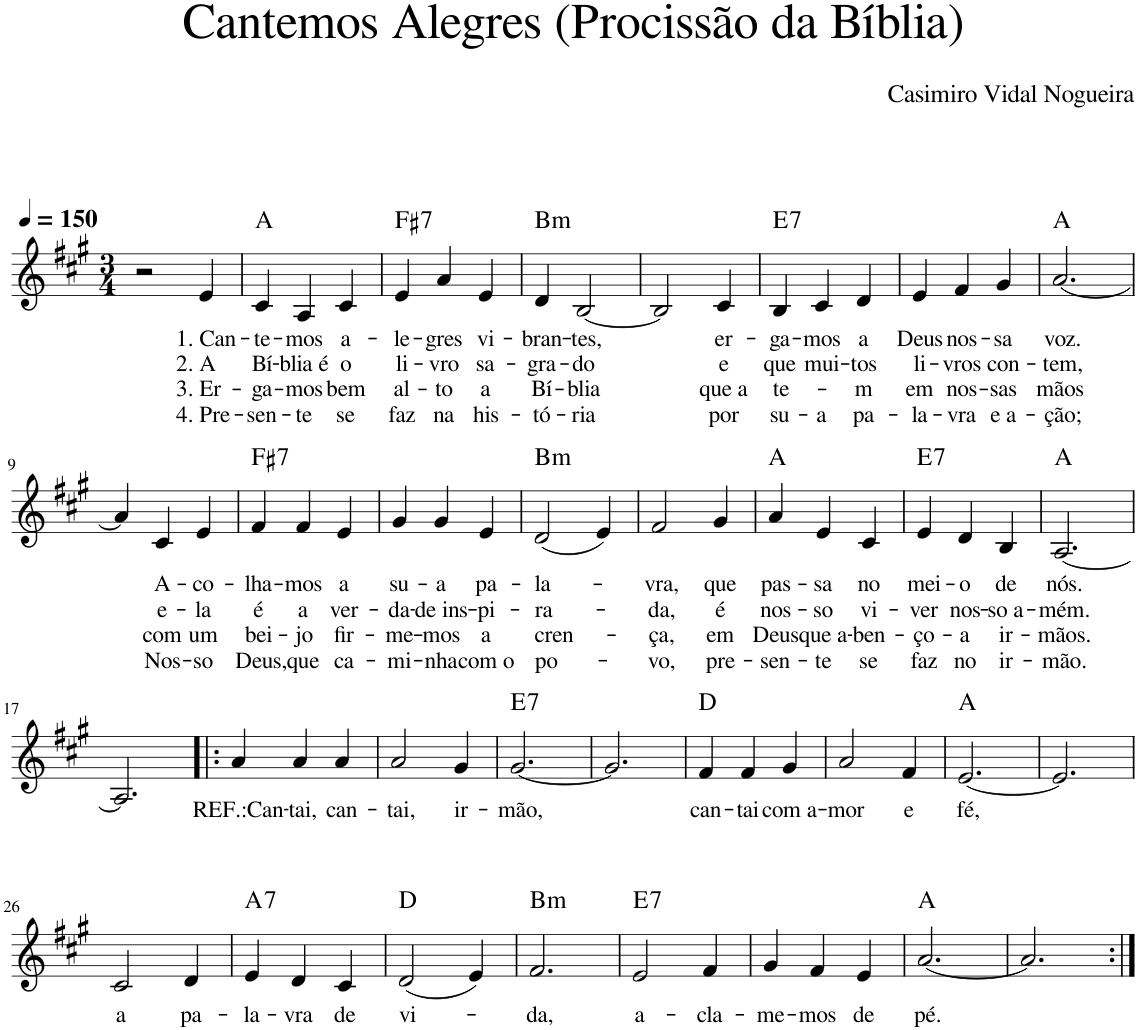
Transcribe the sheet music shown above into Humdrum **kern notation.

**kern	**text	**text	**text	**text	**harte
*part1	*part1	*part1	*part1	*part1	*part1
*staff1	*staff1	*staff1	*staff1	*staff1	*
*I"Voz	*	*	*	*	*
*I'Vo.	*	*	*	*	*
*clefG2	*	*	*	*	*
*k[f#c#g#]	*	*	*	*	*
*M3/4	*	*	*	*	*
*MM150	*	*	*	*	*
=1	=1	=1	=1	=1	=1
2r	.	.	.	.	.
!	!LO:LY:b	!LO:LY:b	!LO:LY:b	!LO:LY:b	!
4e/	1. Can-	2. A	3. Er-	4. Pre-	.
=2	=2	=2	=2	=2	=2
!	!LO:LY:b	!LO:LY:b	!LO:LY:b	!LO:LY:b	!
4c#/	-te-	Bí-	-ga-	-sen-	A:maj
!	!LO:LY:b	!LO:LY:b	!LO:LY:b	!LO:LY:b	!
4A/	-mos	-blia é	-mos	-te	.
!	!LO:LY:b	!LO:LY:b	!LO:LY:b	!LO:LY:b	!
4c#/	a-	o	bem	se	.
=3	=3	=3	=3	=3	=3
!	!LO:LY:b	!LO:LY:b	!LO:LY:b	!LO:LY:b	!LO:H:kt=7
4e/	-le-	li-	al-	faz	F#:7
!	!LO:LY:b	!LO:LY:b	!LO:LY:b	!LO:LY:b	!
4a/	-gres	-vro	-to	na	.
!	!LO:LY:b	!LO:LY:b	!LO:LY:b	!LO:LY:b	!
4e/	vi-	sa-	a	his-	.
=4	=4	=4	=4	=4	=4
!	!LO:LY:b	!LO:LY:b	!LO:LY:b	!LO:LY:b	!LO:H:kt=m
4d/	-bran-	-gra-	Bí-	-tó-	B:min
!	!LO:LY:b	!LO:LY:b	!LO:LY:b	!LO:LY:b	!
[2B/	-tes,	-do	-blia	-ria	.
=5	=5	=5	=5	=5	=5
2B/]	.	.	.	.	.
!	!LO:LY:b	!LO:LY:b	!LO:LY:b	!LO:LY:b	!
4c#/	er-	e	que a	por	.
=6	=6	=6	=6	=6	=6
!	!LO:LY:b	!LO:LY:b	!LO:LY:b	!LO:LY:b	!LO:H:kt=7
4B/	-ga-	que	te-	su-	E:7
!	!LO:LY:b	!LO:LY:b	!	!LO:LY:b	!
4c#/	-mos	mui-	.	-a	.
!	!LO:LY:b	!LO:LY:b	!LO:LY:b	!LO:LY:b	!
4d/	a	-tos	-m	pa-	.
=7	=7	=7	=7	=7	=7
!	!LO:LY:b	!LO:LY:b	!LO:LY:b	!LO:LY:b	!
4e/	Deus	li-	em	-la-	.
!	!LO:LY:b	!LO:LY:b	!LO:LY:b	!LO:LY:b	!
4f#/	nos-	-vros	nos-	-vra	.
!	!LO:LY:b	!LO:LY:b	!LO:LY:b	!LO:LY:b	!
4g#/	-sa	con-	-sas	e a-	.
=8	=8	=8	=8	=8	=8
!	!LO:LY:b	!LO:LY:b	!LO:LY:b	!LO:LY:b	!
[2.a/	voz.	-tem,	mãos	-ção;	A:maj
!!LO:LB:g=z
=9	=9	=9	=9	=9	=9
4a/]	.	.	.	.	.
!	!LO:LY:b	!LO:LY:b	!LO:LY:b	!LO:LY:b	!
4c#/	A-	e-	com	Nos-	.
!	!LO:LY:b	!LO:LY:b	!LO:LY:b	!LO:LY:b	!
4e/	-co-	-la	um	-so	.
=10	=10	=10	=10	=10	=10
!	!LO:LY:b	!LO:LY:b	!LO:LY:b	!LO:LY:b	!LO:H:kt=7
4f#/	-lha-	é	bei-	Deus,	F#:7
!	!LO:LY:b	!LO:LY:b	!LO:LY:b	!LO:LY:b	!
4f#/	-mos	a	-jo	que	.
!	!LO:LY:b	!LO:LY:b	!LO:LY:b	!LO:LY:b	!
4e/	a	ver-	fir-	ca-	.
=11	=11	=11	=11	=11	=11
!	!LO:LY:b	!LO:LY:b	!LO:LY:b	!LO:LY:b	!
4g#/	su-	-da-	-me-	-mi-	.
!	!LO:LY:b	!LO:LY:b	!LO:LY:b	!LO:LY:b	!
4g#/	-a	-de ins-	-mos	-nha	.
!	!LO:LY:b	!LO:LY:b	!LO:LY:b	!LO:LY:b	!
4e/	pa-	-pi-	a	com o	.
=12	=12	=12	=12	=12	=12
!	!LO:LY:b	!LO:LY:b	!LO:LY:b	!LO:LY:b	!LO:H:kt=m
(2d/	-la-	-ra-	cren-	po-	B:min
4e/)	.	.	.	.	.
=13	=13	=13	=13	=13	=13
!	!LO:LY:b	!LO:LY:b	!LO:LY:b	!LO:LY:b	!
2f#/	-vra,	-da,	-ça,	-vo,	.
!	!LO:LY:b	!LO:LY:b	!LO:LY:b	!LO:LY:b	!
4g#/	que	é	em	pre-	.
=14	=14	=14	=14	=14	=14
!	!LO:LY:b	!LO:LY:b	!LO:LY:b	!LO:LY:b	!
4a/	pas-	nos-	Deus	-sen-	A:maj
!	!LO:LY:b	!LO:LY:b	!LO:LY:b	!LO:LY:b	!
4e/	-sa	-so	que a-	-te	.
!	!LO:LY:b	!LO:LY:b	!LO:LY:b	!LO:LY:b	!
4c#/	no	vi-	-ben-	se	.
=15	=15	=15	=15	=15	=15
!	!LO:LY:b	!LO:LY:b	!LO:LY:b	!LO:LY:b	!LO:H:kt=7
4e/	mei-	-ver	-ço-	faz	E:7
!	!LO:LY:b	!LO:LY:b	!LO:LY:b	!LO:LY:b	!
4d/	-o	nos-	-a	no	.
!	!LO:LY:b	!LO:LY:b	!LO:LY:b	!LO:LY:b	!
4B/	de	-so a-	ir-	ir-	.
=16	=16	=16	=16	=16	=16
!	!LO:LY:b	!LO:LY:b	!LO:LY:b	!LO:LY:b	!
[2.A/	nós.	-mém.	-mãos.	-mão.	A:maj
!!LO:LB:g=z
=17	=17	=17	=17	=17	=17
2.A/]	.	.	.	.	.
=18!|:	=18!|:	=18!|:	=18!|:	=18!|:	=18!|:
!	!LO:LY:b	!	!	!	!
4a/	REF.:Can-	.	.	.	.
!	!LO:LY:b	!	!	!	!
4a/	-tai,	.	.	.	.
!	!LO:LY:b	!	!	!	!
4a/	can-	.	.	.	.
=19	=19	=19	=19	=19	=19
!	!LO:LY:b	!	!	!	!
2a/	-tai,	.	.	.	.
!	!LO:LY:b	!	!	!	!
4g#/	ir-	.	.	.	.
=20	=20	=20	=20	=20	=20
!	!LO:LY:b	!	!	!	!LO:H:kt=7
[2.g#/	-mão,	.	.	.	E:7
=21	=21	=21	=21	=21	=21
2.g#/]	.	.	.	.	.
=22	=22	=22	=22	=22	=22
!	!LO:LY:b	!	!	!	!
4f#/	can-	.	.	.	D:maj
!	!LO:LY:b	!	!	!	!
4f#/	-tai	.	.	.	.
!	!LO:LY:b	!	!	!	!
4g#/	com a-	.	.	.	.
=23	=23	=23	=23	=23	=23
!	!LO:LY:b	!	!	!	!
2a/	-mor	.	.	.	.
!	!LO:LY:b	!	!	!	!
4f#/	e	.	.	.	.
=24	=24	=24	=24	=24	=24
!	!LO:LY:b	!	!	!	!
[2.e/	fé,	.	.	.	A:maj
=25	=25	=25	=25	=25	=25
2.e/]	.	.	.	.	.
!!LO:LB:g=z
=26	=26	=26	=26	=26	=26
!	!LO:LY:b	!	!	!	!
2c#/	a	.	.	.	.
!	!LO:LY:b	!	!	!	!
4d/	pa-	.	.	.	.
=27	=27	=27	=27	=27	=27
!	!LO:LY:b	!	!	!	!LO:H:kt=7
4e/	-la-	.	.	.	A:7
!	!LO:LY:b	!	!	!	!
4d/	-vra	.	.	.	.
!	!LO:LY:b	!	!	!	!
4c#/	de	.	.	.	.
=28	=28	=28	=28	=28	=28
!	!LO:LY:b	!	!	!	!
(2d/	vi-	.	.	.	D:maj
4e/)	.	.	.	.	.
=29	=29	=29	=29	=29	=29
!	!LO:LY:b	!	!	!	!LO:H:kt=m
2.f#/	-da,	.	.	.	B:min
=30	=30	=30	=30	=30	=30
!	!LO:LY:b	!	!	!	!LO:H:kt=7
2e/	a-	.	.	.	E:7
!	!LO:LY:b	!	!	!	!
4f#/	-cla-	.	.	.	.
=31	=31	=31	=31	=31	=31
!	!LO:LY:b	!	!	!	!
4g#/	-me-	.	.	.	.
!	!LO:LY:b	!	!	!	!
4f#/	-mos	.	.	.	.
!	!LO:LY:b	!	!	!	!
4e/	de	.	.	.	.
=32	=32	=32	=32	=32	=32
!	!LO:LY:b	!	!	!	!
[2.a/	pé.	.	.	.	A:maj
=33	=33	=33	=33	=33	=33
2.a/]	.	.	.	.	.
=:|!	=:|!	=:|!	=:|!	=:|!	=:|!
*-	*-	*-	*-	*-	*-
